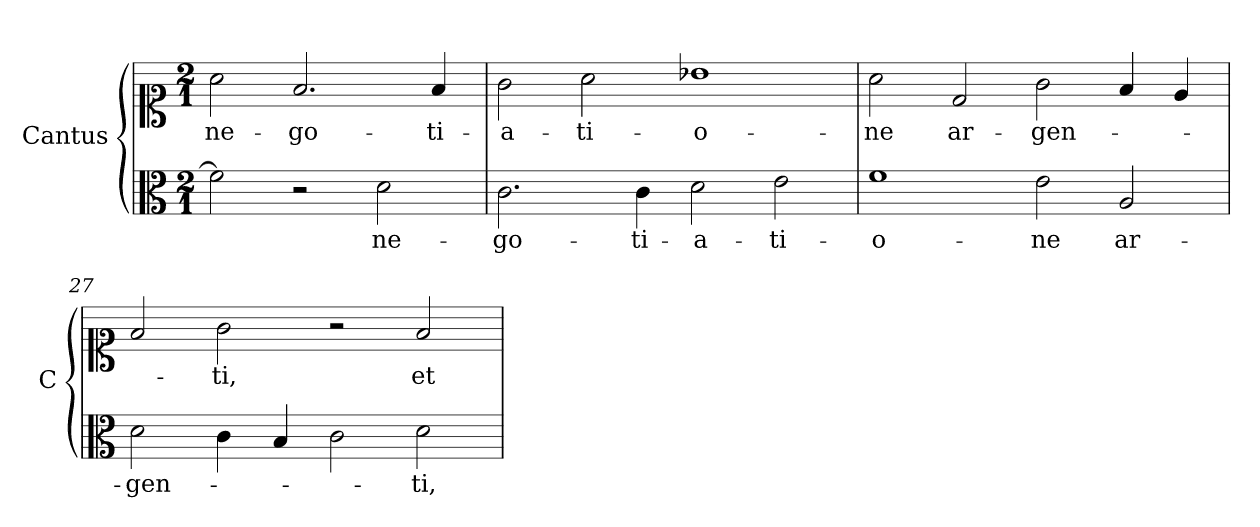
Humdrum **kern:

**kern	**text	**kern	**text
*part1	*part1	*part1	*part1
*staff2	*staff2	*staff1	*staff1
*I"Cantus	*	*	*
*I'C	*	*	*
*clefC3	*	*clefC1	*
*k[]	*	*k[]	*
*D:dor	*	*D:dor	*
*M2/1	*	*M2/1	*
=	=	=	=
2fi]	.	2a	ne-
2r	.	2.f	-go-
2d	ne-	.	.
.	.	4f	-ti-
=25	=25	=25	=25
2.c	-go-	2g	-a-
.	.	2a	-ti-
4c	-ti-	.	.
2d	-a-	1b-X	-o-
2e	-ti-	.	.
=26	=26	=26	=26
1f	-o-	2a	-ne
.	.	2d	ar-
2e	-ne	2g	-gen-
2A	ar-	4f	.
.	.	4e	.
=27	=27	=27	=27
2d	-gen-	2f	.
4c	.	2g	-ti,
4B	.	.	.
2c	.	2r	.
2d	-ti,	2fi	et
=	=	=	=
*-	*-	*-	*-
